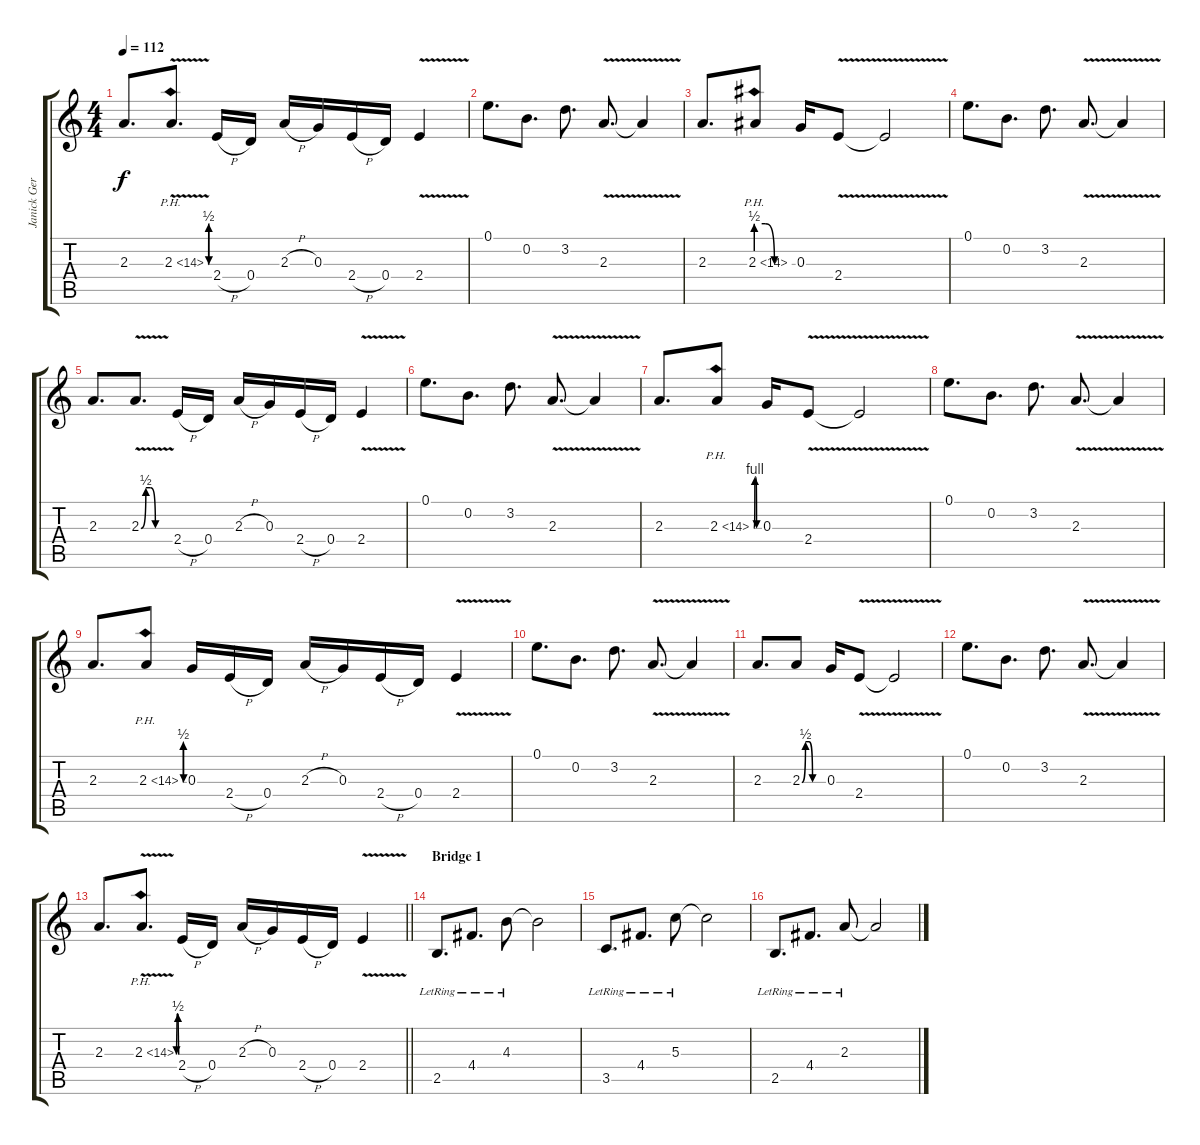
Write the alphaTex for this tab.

\track ("Janick Gers" "Janick Ger") {instrument distortionguitar}
\staff {score tabs}
\tuning (E4 B3 G3 D3 A2 E2) {hide}
\ts (4 4)
\tempo 112
\clef g2
\ks c
2.3.8{d dy f} 2.3{be (custom 0 0 10 2 20 2 30 0 60 0) ph 12 v}.8{d} 2.4{h}.16 0.4.16 2.3{h}.16 0.3.16 2.4{h}.16 0.4.16 2.4{v}.4 |
0.1.8{d} 0.2.8{d} 3.2.8{d} 2.3{v}.8{d} 2.3{t}.4 |
2.3.8{d} 2.3{be (custom 0 2 15 2 30 0 60 0) ph 12}.8 0.3.16 2.4{v}.8 2.4{t}.2 |
0.1.8{d} 0.2.8{d} 3.2.8{d} 2.3{v}.8{d} 2.3{t}.4 |
2.3.8{d} 2.3{be (custom 0 0 10 2 20 2 30 0 60 0) v}.8{d} 2.4{h}.16 0.4.16 2.3{h}.16 0.3.16 2.4{h}.16 0.4.16 2.4{v}.4 |
0.1.8{d} 0.2.8{d} 3.2.8{d} 2.3{v}.8{d} 2.3{t}.4 |
2.3.8{d} 2.3{be (custom 0 0 10 4 20 4 30 0 60 0) ph 12}.8 0.3.16 2.4{v}.8 2.4{t}.2 |
0.1.8{d} 0.2.8{d} 3.2.8{d} 2.3{v}.8{d} 2.3{t}.4 |
2.3.8{d} 2.3{be (custom 0 0 10 2 20 2 30 0 60 0) ph 12}.8 0.3.16 2.4{h}.16 0.4.16 2.3{h}.16 0.3.16 2.4{h}.16 0.4.16 2.4{v}.4 |
0.1.8{d} 0.2.8{d} 3.2.8{d} 2.3{v}.8{d} 2.3{t}.4 |
2.3.8{d} 2.3{be (custom 0 0 10 2 20 2 30 0 60 0)}.8 0.3.16 2.4{v}.8 2.4{t}.2 |
0.1.8{d} 0.2.8{d} 3.2.8{d} 2.3{v}.8{d} 2.3{t}.4 |
\barLineRight lightlight
2.3.8{d} 2.3{be (custom 0 0 10 2 20 2 30 0 60 0) ph 12 v}.8{d} 2.4{h}.16 0.4.16 2.3{h}.16 0.3.16 2.4{h}.16 0.4.16 2.4{v}.4 |
\section ("" "Bridge 1")
2.5{lr}.8{d} 4.4{lr}.8{d} 4.3{lr}.8 4.3{t}.2 |
3.5{lr}.8{d} 4.4{lr}.8{d} 5.3{lr}.8 5.3{t}.2 |
2.5{lr}.8{d} 4.4{lr}.8{d} 2.3{lr}.8 2.3{t}.2
